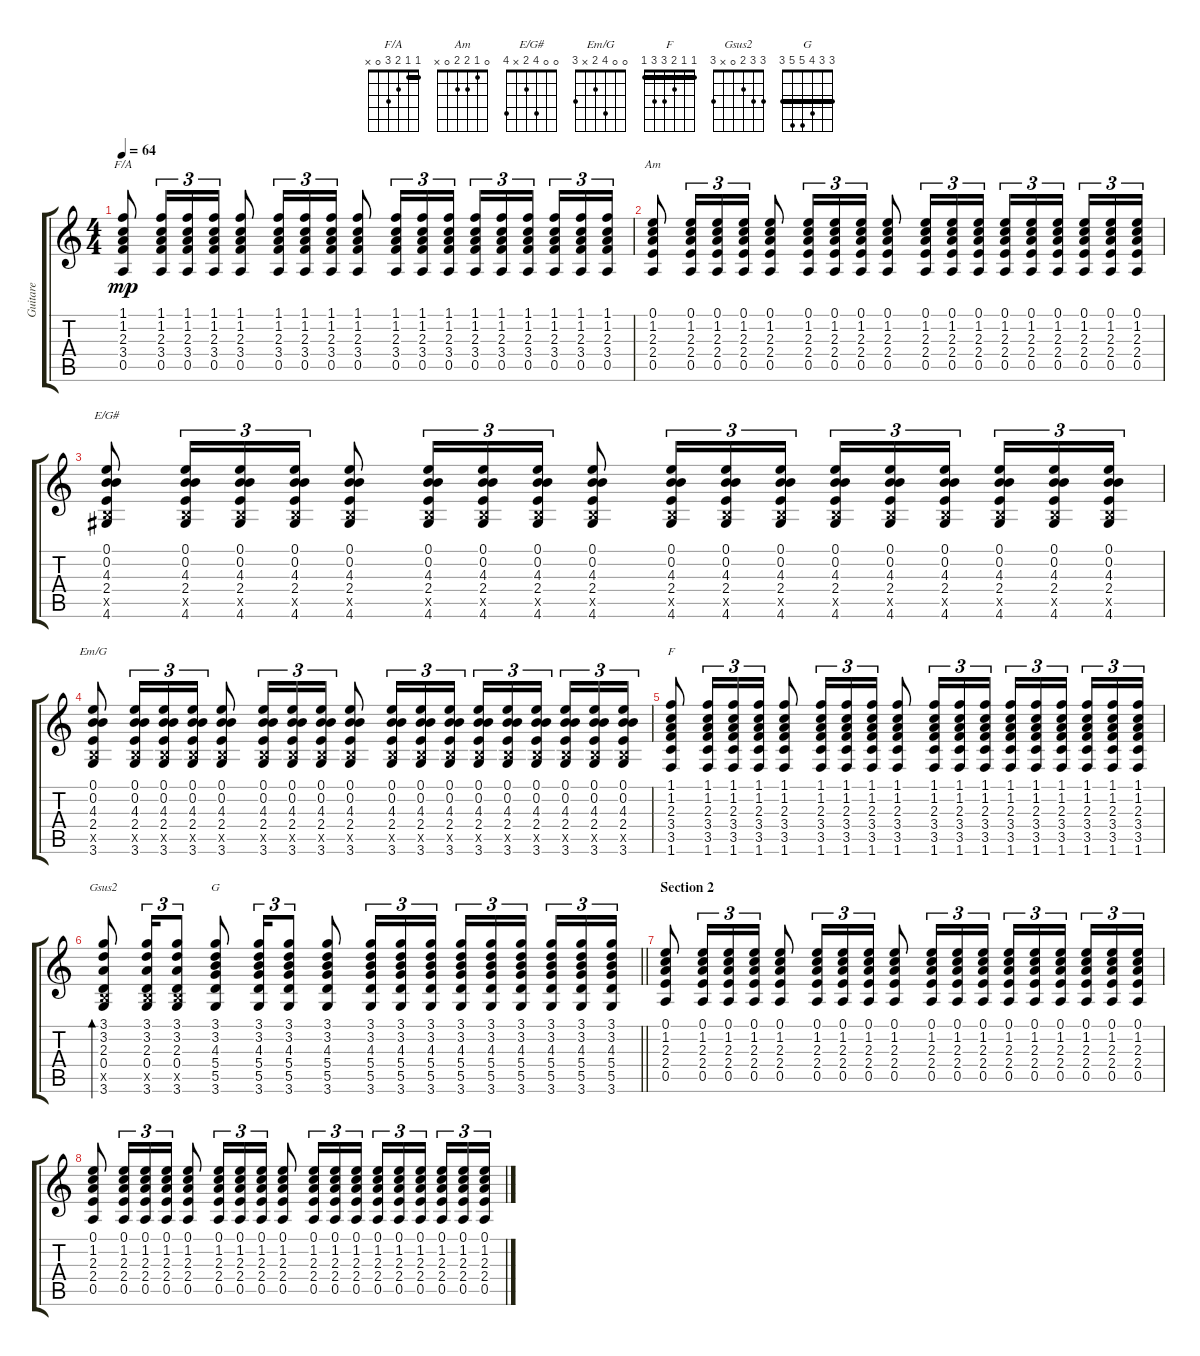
\track ("Guitare" "Guitare") {instrument acousticguitarnylon}
\staff {score tabs}
\tuning (E4 B3 G3 D3 A2 E2) {hide}
\chord ("F/A" 1 1 2 3 0 x) {barre 1}
\chord ("Am" 0 1 2 2 0 x)
\chord ("E/G#" 0 0 4 2 x 4)
\chord ("Em/G" 0 0 4 2 x 3)
\chord ("F" 1 1 2 3 3 1) {barre 1}
\chord ("Gsus2" 3 3 2 0 x 3)
\chord ("G" 3 3 4 5 5 3) {barre 3}
\ts (4 4)
\tempo 64
\clef g2
\ks c
(1.1 1.2 2.3 3.4 0.5).8{ch "F/A" dy mp} (1.1 1.2 2.3 3.4 0.5).16{tu (3 2)} (1.1 1.2 2.3 3.4 0.5).16{tu (3 2)} (1.1 1.2 2.3 3.4 0.5).16{tu (3 2)} (1.1 1.2 2.3 3.4 0.5).8 (1.1 1.2 2.3 3.4 0.5).16{tu (3 2)} (1.1 1.2 2.3 3.4 0.5).16{tu (3 2)} (1.1 1.2 2.3 3.4 0.5).16{tu (3 2)} (1.1 1.2 2.3 3.4 0.5).8 (1.1 1.2 2.3 3.4 0.5).16{tu (3 2)} (1.1 1.2 2.3 3.4 0.5).16{tu (3 2)} (1.1 1.2 2.3 3.4 0.5).16{tu (3 2)} (1.1 1.2 2.3 3.4 0.5).16{tu (3 2)} (1.1 1.2 2.3 3.4 0.5).16{tu (3 2)} (1.1 1.2 2.3 3.4 0.5).16{tu (3 2)} (1.1 1.2 2.3 3.4 0.5).16{tu (3 2)} (1.1 1.2 2.3 3.4 0.5).16{tu (3 2)} (1.1 1.2 2.3 3.4 0.5).16{tu (3 2)} |
(0.1 1.2 2.3 2.4 0.5).8{ch "Am"} (0.1 1.2 2.3 2.4 0.5).16{tu (3 2)} (0.1 1.2 2.3 2.4 0.5).16{tu (3 2)} (0.1 1.2 2.3 2.4 0.5).16{tu (3 2)} (0.1 1.2 2.3 2.4 0.5).8 (0.1 1.2 2.3 2.4 0.5).16{tu (3 2)} (0.1 1.2 2.3 2.4 0.5).16{tu (3 2)} (0.1 1.2 2.3 2.4 0.5).16{tu (3 2)} (0.1 1.2 2.3 2.4 0.5).8 (0.1 1.2 2.3 2.4 0.5).16{tu (3 2)} (0.1 1.2 2.3 2.4 0.5).16{tu (3 2)} (0.1 1.2 2.3 2.4 0.5).16{tu (3 2)} (0.1 1.2 2.3 2.4 0.5).16{tu (3 2)} (0.1 1.2 2.3 2.4 0.5).16{tu (3 2)} (0.1 1.2 2.3 2.4 0.5).16{tu (3 2)} (0.1 1.2 2.3 2.4 0.5).16{tu (3 2)} (0.1 1.2 2.3 2.4 0.5).16{tu (3 2)} (0.1 1.2 2.3 2.4 0.5).16{tu (3 2)} |
(0.1 0.2 4.3 2.4 2.5{x} 4.6).8{ch "E/G#"} (0.1 0.2 4.3 2.4 2.5{x} 4.6).16{tu (3 2)} (0.1 0.2 4.3 2.4 2.5{x} 4.6).16{tu (3 2)} (0.1 0.2 4.3 2.4 2.5{x} 4.6).16{tu (3 2)} (0.1 0.2 4.3 2.4 2.5{x} 4.6).8 (0.1 0.2 4.3 2.4 2.5{x} 4.6).16{tu (3 2)} (0.1 0.2 4.3 2.4 2.5{x} 4.6).16{tu (3 2)} (0.1 0.2 4.3 2.4 2.5{x} 4.6).16{tu (3 2)} (0.1 0.2 4.3 2.4 2.5{x} 4.6).8 (0.1 0.2 4.3 2.4 2.5{x} 4.6).16{tu (3 2)} (0.1 0.2 4.3 2.4 2.5{x} 4.6).16{tu (3 2)} (0.1 0.2 4.3 2.4 2.5{x} 4.6).16{tu (3 2)} (0.1 0.2 4.3 2.4 2.5{x} 4.6).16{tu (3 2)} (0.1 0.2 4.3 2.4 2.5{x} 4.6).16{tu (3 2)} (0.1 0.2 4.3 2.4 2.5{x} 4.6).16{tu (3 2)} (0.1 0.2 4.3 2.4 2.5{x} 4.6).16{tu (3 2)} (0.1 0.2 4.3 2.4 2.5{x} 4.6).16{tu (3 2)} (0.1 0.2 4.3 2.4 2.5{x} 4.6).16{tu (3 2)} |
(0.1 0.2 4.3 2.4 2.5{x} 3.6).8{ch "Em/G"} (0.1 0.2 4.3 2.4 2.5{x} 3.6).16{tu (3 2)} (0.1 0.2 4.3 2.4 2.5{x} 3.6).16{tu (3 2)} (0.1 0.2 4.3 2.4 2.5{x} 3.6).16{tu (3 2)} (0.1 0.2 4.3 2.4 2.5{x} 3.6).8 (0.1 0.2 4.3 2.4 2.5{x} 3.6).16{tu (3 2)} (0.1 0.2 4.3 2.4 2.5{x} 3.6).16{tu (3 2)} (0.1 0.2 4.3 2.4 2.5{x} 3.6).16{tu (3 2)} (0.1 0.2 4.3 2.4 2.5{x} 3.6).8 (0.1 0.2 4.3 2.4 2.5{x} 3.6).16{tu (3 2)} (0.1 0.2 4.3 2.4 2.5{x} 3.6).16{tu (3 2)} (0.1 0.2 4.3 2.4 2.5{x} 3.6).16{tu (3 2)} (0.1 0.2 4.3 2.4 2.5{x} 3.6).16{tu (3 2)} (0.1 0.2 4.3 2.4 2.5{x} 3.6).16{tu (3 2)} (0.1 0.2 4.3 2.4 2.5{x} 3.6).16{tu (3 2)} (0.1 0.2 4.3 2.4 2.5{x} 3.6).16{tu (3 2)} (0.1 0.2 4.3 2.4 2.5{x} 3.6).16{tu (3 2)} (0.1 0.2 4.3 2.4 2.5{x} 3.6).16{tu (3 2)} |
(1.1 1.2 2.3 3.4 3.5 1.6).8{ch "F"} (1.1 1.2 2.3 3.4 3.5 1.6).16{tu (3 2)} (1.1 1.2 2.3 3.4 3.5 1.6).16{tu (3 2)} (1.1 1.2 2.3 3.4 3.5 1.6).16{tu (3 2)} (1.1 1.2 2.3 3.4 3.5 1.6).8 (1.1 1.2 2.3 3.4 3.5 1.6).16{tu (3 2)} (1.1 1.2 2.3 3.4 3.5 1.6).16{tu (3 2)} (1.1 1.2 2.3 3.4 3.5 1.6).16{tu (3 2)} (1.1 1.2 2.3 3.4 3.5 1.6).8 (1.1 1.2 2.3 3.4 3.5 1.6).16{tu (3 2)} (1.1 1.2 2.3 3.4 3.5 1.6).16{tu (3 2)} (1.1 1.2 2.3 3.4 3.5 1.6).16{tu (3 2)} (1.1 1.2 2.3 3.4 3.5 1.6).16{tu (3 2)} (1.1 1.2 2.3 3.4 3.5 1.6).16{tu (3 2)} (1.1 1.2 2.3 3.4 3.5 1.6).16{tu (3 2)} (1.1 1.2 2.3 3.4 3.5 1.6).16{tu (3 2)} (1.1 1.2 2.3 3.4 3.5 1.6).16{tu (3 2)} (1.1 1.2 2.3 3.4 3.5 1.6).16{tu (3 2)} |
\barLineRight lightlight
(3.1 3.2 2.3 0.4 2.5{x} 3.6).8{bd 30 ch "Gsus2"} (3.1 3.2 2.3 0.4 2.5{x} 3.6).16{tu (3 2)} (3.1 3.2 2.3 0.4 2.5{x} 3.6).8{tu (3 2)} (3.1 3.2 4.3 5.4 5.5 3.6).8{ch "G"} (3.1 3.2 4.3 5.4 5.5 3.6).16{tu (3 2)} (3.1 3.2 4.3 5.4 5.5 3.6).8{tu (3 2)} (3.1 3.2 4.3 5.4 5.5 3.6).8 (3.1 3.2 4.3 5.4 5.5 3.6).16{tu (3 2)} (3.1 3.2 4.3 5.4 5.5 3.6).16{tu (3 2)} (3.1 3.2 4.3 5.4 5.5 3.6).16{tu (3 2)} (3.1 3.2 4.3 5.4 5.5 3.6).16{tu (3 2)} (3.1 3.2 4.3 5.4 5.5 3.6).16{tu (3 2)} (3.1 3.2 4.3 5.4 5.5 3.6).16{tu (3 2)} (3.1 3.2 4.3 5.4 5.5 3.6).16{tu (3 2)} (3.1 3.2 4.3 5.4 5.5 3.6).16{tu (3 2)} (3.1 3.2 4.3 5.4 5.5 3.6).16{tu (3 2)} |
\section ("" "Section 2")
(0.1 1.2 2.3 2.4 0.5).8 (0.1 1.2 2.3 2.4 0.5).16{tu (3 2)} (0.1 1.2 2.3 2.4 0.5).16{tu (3 2)} (0.1 1.2 2.3 2.4 0.5).16{tu (3 2)} (0.1 1.2 2.3 2.4 0.5).8 (0.1 1.2 2.3 2.4 0.5).16{tu (3 2)} (0.1 1.2 2.3 2.4 0.5).16{tu (3 2)} (0.1 1.2 2.3 2.4 0.5).16{tu (3 2)} (0.1 1.2 2.3 2.4 0.5).8 (0.1 1.2 2.3 2.4 0.5).16{tu (3 2)} (0.1 1.2 2.3 2.4 0.5).16{tu (3 2)} (0.1 1.2 2.3 2.4 0.5).16{tu (3 2)} (0.1 1.2 2.3 2.4 0.5).16{tu (3 2)} (0.1 1.2 2.3 2.4 0.5).16{tu (3 2)} (0.1 1.2 2.3 2.4 0.5).16{tu (3 2)} (0.1 1.2 2.3 2.4 0.5).16{tu (3 2)} (0.1 1.2 2.3 2.4 0.5).16{tu (3 2)} (0.1 1.2 2.3 2.4 0.5).16{tu (3 2)} |
(0.1 1.2 2.3 2.4 0.5).8 (0.1 1.2 2.3 2.4 0.5).16{tu (3 2)} (0.1 1.2 2.3 2.4 0.5).16{tu (3 2)} (0.1 1.2 2.3 2.4 0.5).16{tu (3 2)} (0.1 1.2 2.3 2.4 0.5).8 (0.1 1.2 2.3 2.4 0.5).16{tu (3 2)} (0.1 1.2 2.3 2.4 0.5).16{tu (3 2)} (0.1 1.2 2.3 2.4 0.5).16{tu (3 2)} (0.1 1.2 2.3 2.4 0.5).8 (0.1 1.2 2.3 2.4 0.5).16{tu (3 2)} (0.1 1.2 2.3 2.4 0.5).16{tu (3 2)} (0.1 1.2 2.3 2.4 0.5).16{tu (3 2)} (0.1 1.2 2.3 2.4 0.5).16{tu (3 2)} (0.1 1.2 2.3 2.4 0.5).16{tu (3 2)} (0.1 1.2 2.3 2.4 0.5).16{tu (3 2)} (0.1 1.2 2.3 2.4 0.5).16{tu (3 2)} (0.1 1.2 2.3 2.4 0.5).16{tu (3 2)} (0.1 1.2 2.3 2.4 0.5).16{tu (3 2)}
